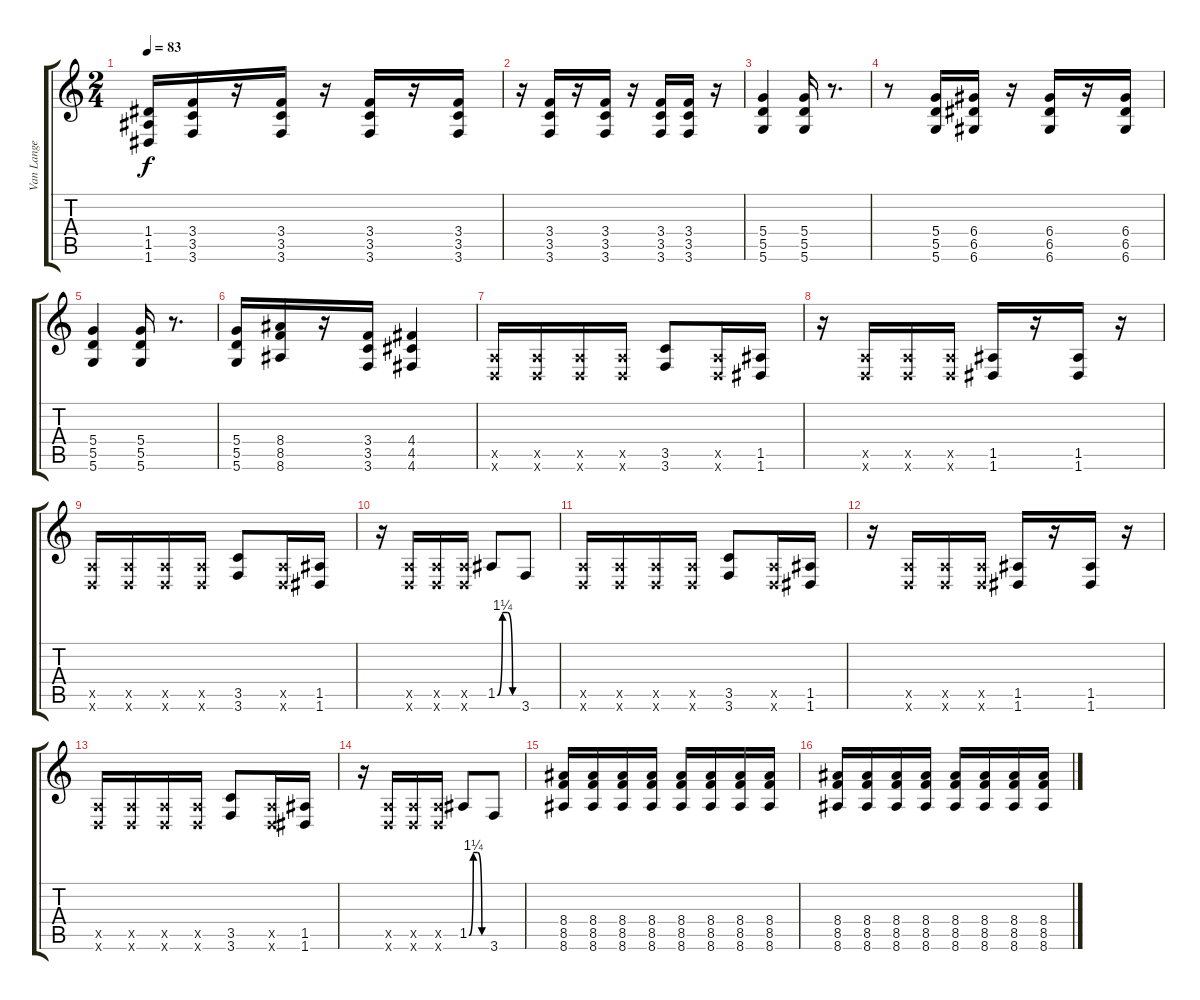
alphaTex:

\track ("Van Lange" "Van Lange") {instrument distortionguitar}
\staff {score tabs}
\tuning (E4 B3 G3 D3 A2 D2) {hide}
\ts (2 4)
\tempo 83
\clef g2
\ks c
(1.4 1.5 1.6).16{dy f} (3.4 3.5 3.6).16 r.16 (3.4 3.5 3.6).16 r.16 (3.4 3.5 3.6).16 r.16 (3.4 3.5 3.6).16 |
r.16 (3.4 3.5 3.6).16 r.16 (3.4 3.5 3.6).16 r.16 (3.4 3.5 3.6).16 (3.4 3.5 3.6).16 r.16 |
(5.4 5.5 5.6).4 (5.4 5.5 5.6).16 r.8{d} |
r.8 (5.4 5.5 5.6).16 (6.4 6.5 6.6).16 r.16 (6.4 6.5 6.6).16 r.16 (6.4 6.5 6.6).16 |
(5.4 5.5 5.6).4 (5.4 5.5 5.6).16 r.8{d} |
(5.4 5.5 5.6).16 (8.4 8.5 8.6).16 r.16 (3.4 3.5 3.6).16 (4.4 4.5 4.6).4 |
(0.5{x} 0.6{x}).16 (0.5{x} 0.6{x}).16 (0.5{x} 0.6{x}).16 (0.5{x} 0.6{x}).16 (3.5 3.6).8 (0.5{x} 0.6{x}).16 (1.5 1.6).16 |
r.16 (0.5{x} 0.6{x}).16 (0.5{x} 0.6{x}).16 (0.5{x} 0.6{x}).16 (1.5 1.6).16 r.16 (1.5 1.6).16 r.16 |
(0.5{x} 0.6{x}).16 (0.5{x} 0.6{x}).16 (0.5{x} 0.6{x}).16 (0.5{x} 0.6{x}).16 (3.5 3.6).8 (0.5{x} 0.6{x}).16 (1.5 1.6).16 |
r.16 (0.5{x} 0.6{x}).16 (0.5{x} 0.6{x}).16 (0.5{x} 0.6{x}).16 1.5{be (custom 0 0 15 5 30 5 45 0 60 0)}.8 3.6.8 |
(0.5{x} 0.6{x}).16 (0.5{x} 0.6{x}).16 (0.5{x} 0.6{x}).16 (0.5{x} 0.6{x}).16 (3.5 3.6).8 (0.5{x} 0.6{x}).16 (1.5 1.6).16 |
r.16 (0.5{x} 0.6{x}).16 (0.5{x} 0.6{x}).16 (0.5{x} 0.6{x}).16 (1.5 1.6).16 r.16 (1.5 1.6).16 r.16 |
(0.5{x} 0.6{x}).16 (0.5{x} 0.6{x}).16 (0.5{x} 0.6{x}).16 (0.5{x} 0.6{x}).16 (3.5 3.6).8 (0.5{x} 0.6{x}).16 (1.5 1.6).16 |
r.16 (0.5{x} 0.6{x}).16 (0.5{x} 0.6{x}).16 (0.5{x} 0.6{x}).16 1.5{be (custom 0 0 15 5 30 5 45 0 60 0)}.8 3.6.8 |
(8.4 8.5 8.6).16 (8.4 8.5 8.6).16 (8.4 8.5 8.6).16 (8.4 8.5 8.6).16 (8.4 8.5 8.6).16 (8.4 8.5 8.6).16 (8.4 8.5 8.6).16 (8.4 8.5 8.6).16 |
(8.4 8.5 8.6).16 (8.4 8.5 8.6).16 (8.4 8.5 8.6).16 (8.4 8.5 8.6).16 (8.4 8.5 8.6).16 (8.4 8.5 8.6).16 (8.4 8.5 8.6).16 (8.4 8.5 8.6).16
